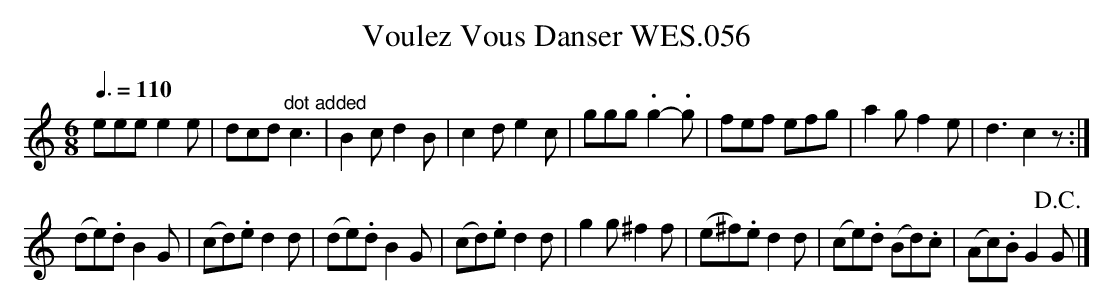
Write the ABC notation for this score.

X:1
T:Voulez Vous Danser WES.056
M:6/8
L:1/8
Q:3/8=110
K:C
eee e2e|dcd"^dot added"c3|B2cd2B|c2de2c|ggg .g2-.g|fef efg|a2gf2e|d3c2z:|
(de).d B2G|(cd).ed2d|(de).dB2G|(cd).ed2d|g2g^f2f|(e^f).ed2d|(ce).d (Bd).c|(Ac).BG2!D.C.!G|]
